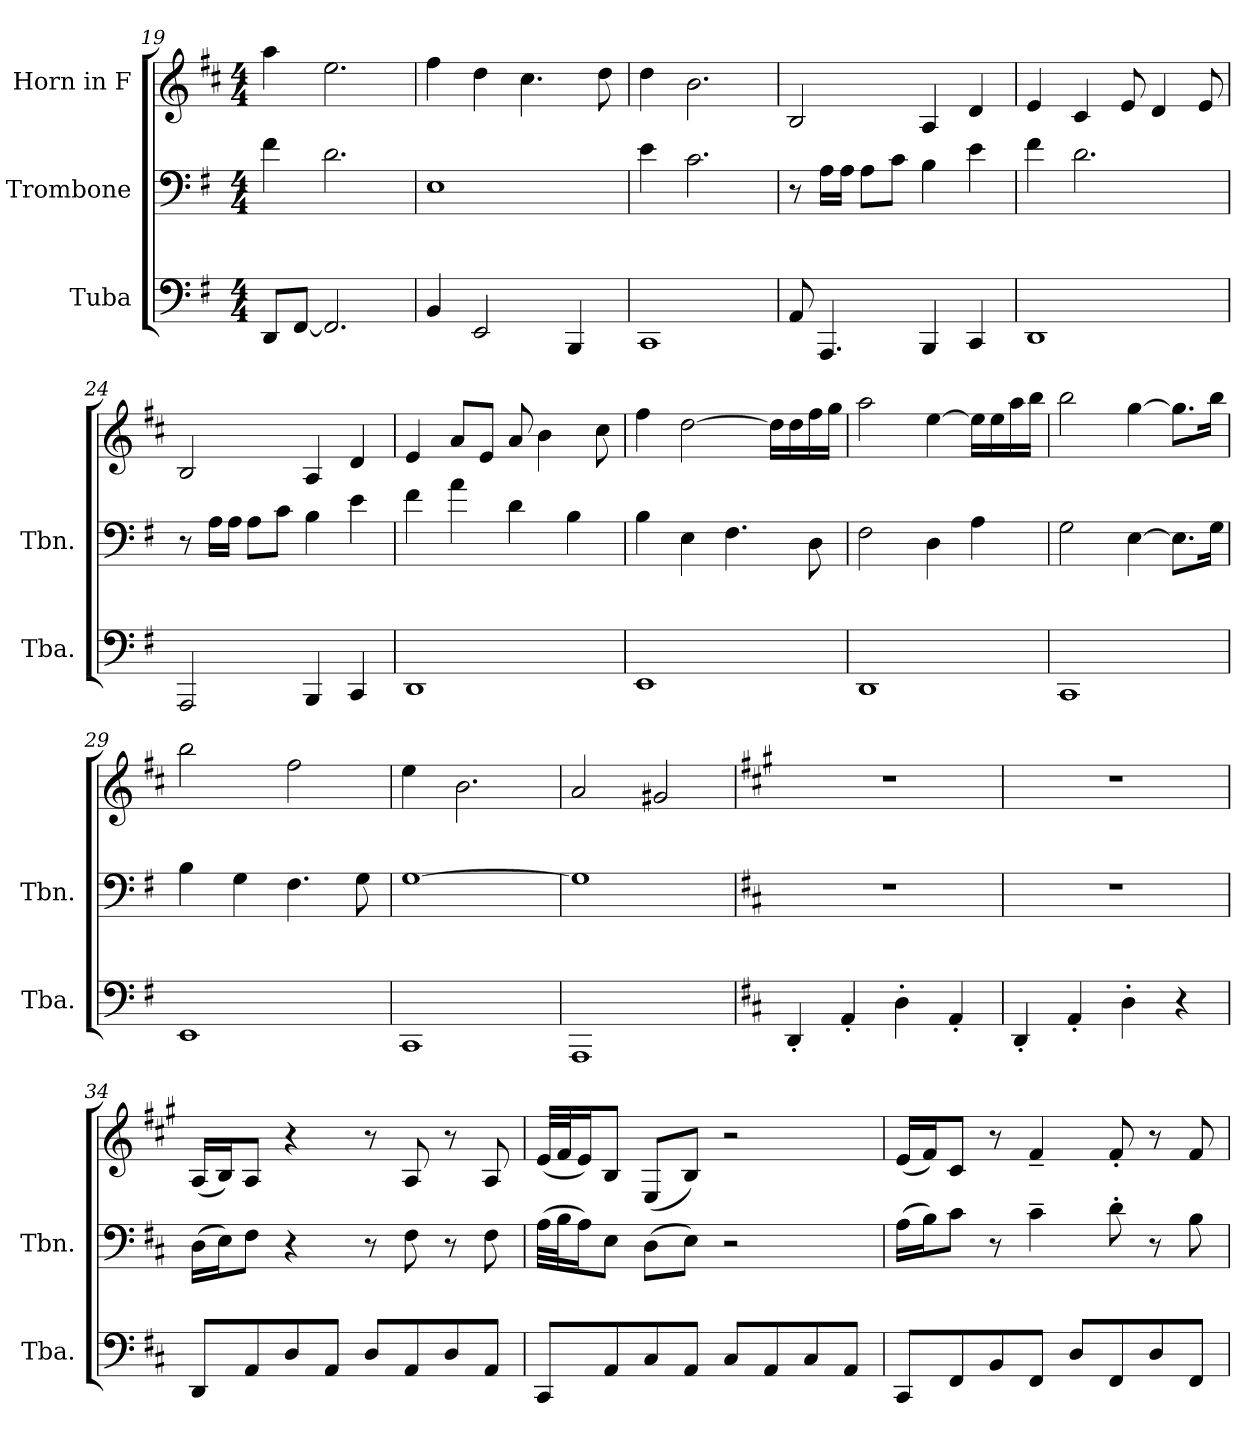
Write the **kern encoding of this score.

**kern	**kern	**kern
*part3	*part2	*part1
*staff3	*staff2	*staff1
*I"Tuba	*I"Trombone	*I"Horn in F
*I'Tba.	*I'Tbn.	*
*clefF4	*clefF4	*clefG2
*	*	*ITrd4c7
*k[f#]	*k[f#]	*k[f#]
*M4/4	*M4/4	*M4/4
=19	=19	=19
8DD/L	4f#\	4dd\
[8FF#/J	.	.
2.FF#/]	2.d\	2.a\
=20	=20	=20
4BB/	1E	4b\
2EE/	.	4g\
.	.	4.f#\
4BBB/	.	.
.	.	8g\
=21	=21	=21
1CC	4e\	4g\
.	2.c\	2.e\
=22	=22	=22
8AA/	8r	2E/
4.AAA/	16A\LL	.
.	16A\JJ	.
.	8A\L	.
.	8c\J	.
4BBB/	4B\	4D/
4CC/	4e\	4G/
=23	=23	=23
1DD	4f#\	4A/
.	2.d\	4F#/
.	.	8A/
.	.	4G/
.	.	8A/
!!LO:LB:g=z
=24	=24	=24
2AAA/	8r	2E/
.	16A\LL	.
.	16A\JJ	.
.	8A\L	.
.	8c\J	.
4BBB/	4B\	4D/
4CC/	4e\	4G/
=25	=25	=25
1DD	4f#\	4A/
.	4a\	8d/L
.	.	8A/J
.	4d\	8d/
.	.	4e\
.	4B\	.
.	.	8f#\
=26	=26	=26
1EE	4B\	4b\
.	4E\	[2g\
.	4.F#\	.
.	.	16g\LL]
.	.	16g\
.	8D\	16b\
.	.	16cc\JJ
=27	=27	=27
1DD	2F#\	2dd\
.	4D\	[4a\
.	4A\	16a\LL]
.	.	16a\
.	.	16dd\
.	.	16ee\JJ
=28	=28	=28
1CC	2G\	2ee\
.	[4E\	[4cc\
.	8.E\L]	8.cc\L]
.	16G\Jk	16ee\Jk
=29	=29	=29
1EE	4B\	2ee\
.	4G\	.
.	4.F#\	2b\
.	8G\	.
!!LO:LB:g=z
=30	=30	=30
1CC	[1G	4a\
.	.	2.e\
=31	=31	=31
1AAA	1G]	2d/
.	.	2c#X/
=32	=32	=32
*k[f#c#]	*k[f#c#]	*k[f#c#]
*	*	*MM100
4DD'/	1r	1r
4AA'/	.	.
4D'\	.	.
4AA'/	.	.
=33	=33	=33
4DD'/	1r	1r
4AA'/	.	.
4D'\	.	.
4r	.	.
=34	=34	=34
8DD/L	(>16D\LL	(<16D/LL
.	16E\J)	16E/J)
8AA/	8F#\J	8D/J
8D/	4r	4r
8AA/J	.	.
8D/L	8r	8r
8AA/	8F#\	8D/
8D/	8r	8r
8AA/J	8F#\	8D/
=35	=35	=35
8CC#/L	(>32A\LLL	(<32A/LLL
.	32B\J	32B/J
.	16A\J)	16A/J)
8AA/	8E\J	8E/J
8C#/	(>8D\L	(<8AA/L
8AA/J	8E\J)	8E/J)
8C#/L	2r	2r
8AA/	.	.
8C#/	.	.
8AA/J	.	.
!!LO:LB:g=z
=36	=36	=36
8CC#/L	(>16A\LL	(<16A/LL
.	16B\J)	16B/J)
8FF#/	8c#\J	8F#/J
8BB/	8r	8r
8FF#/J	4c#~\	4B~/
8D/L	.	.
8FF#/	8d'\	8B'/
8D/	8r	8r
8FF#/J	8B\	8B/
=	=	=
*-	*-	*-
